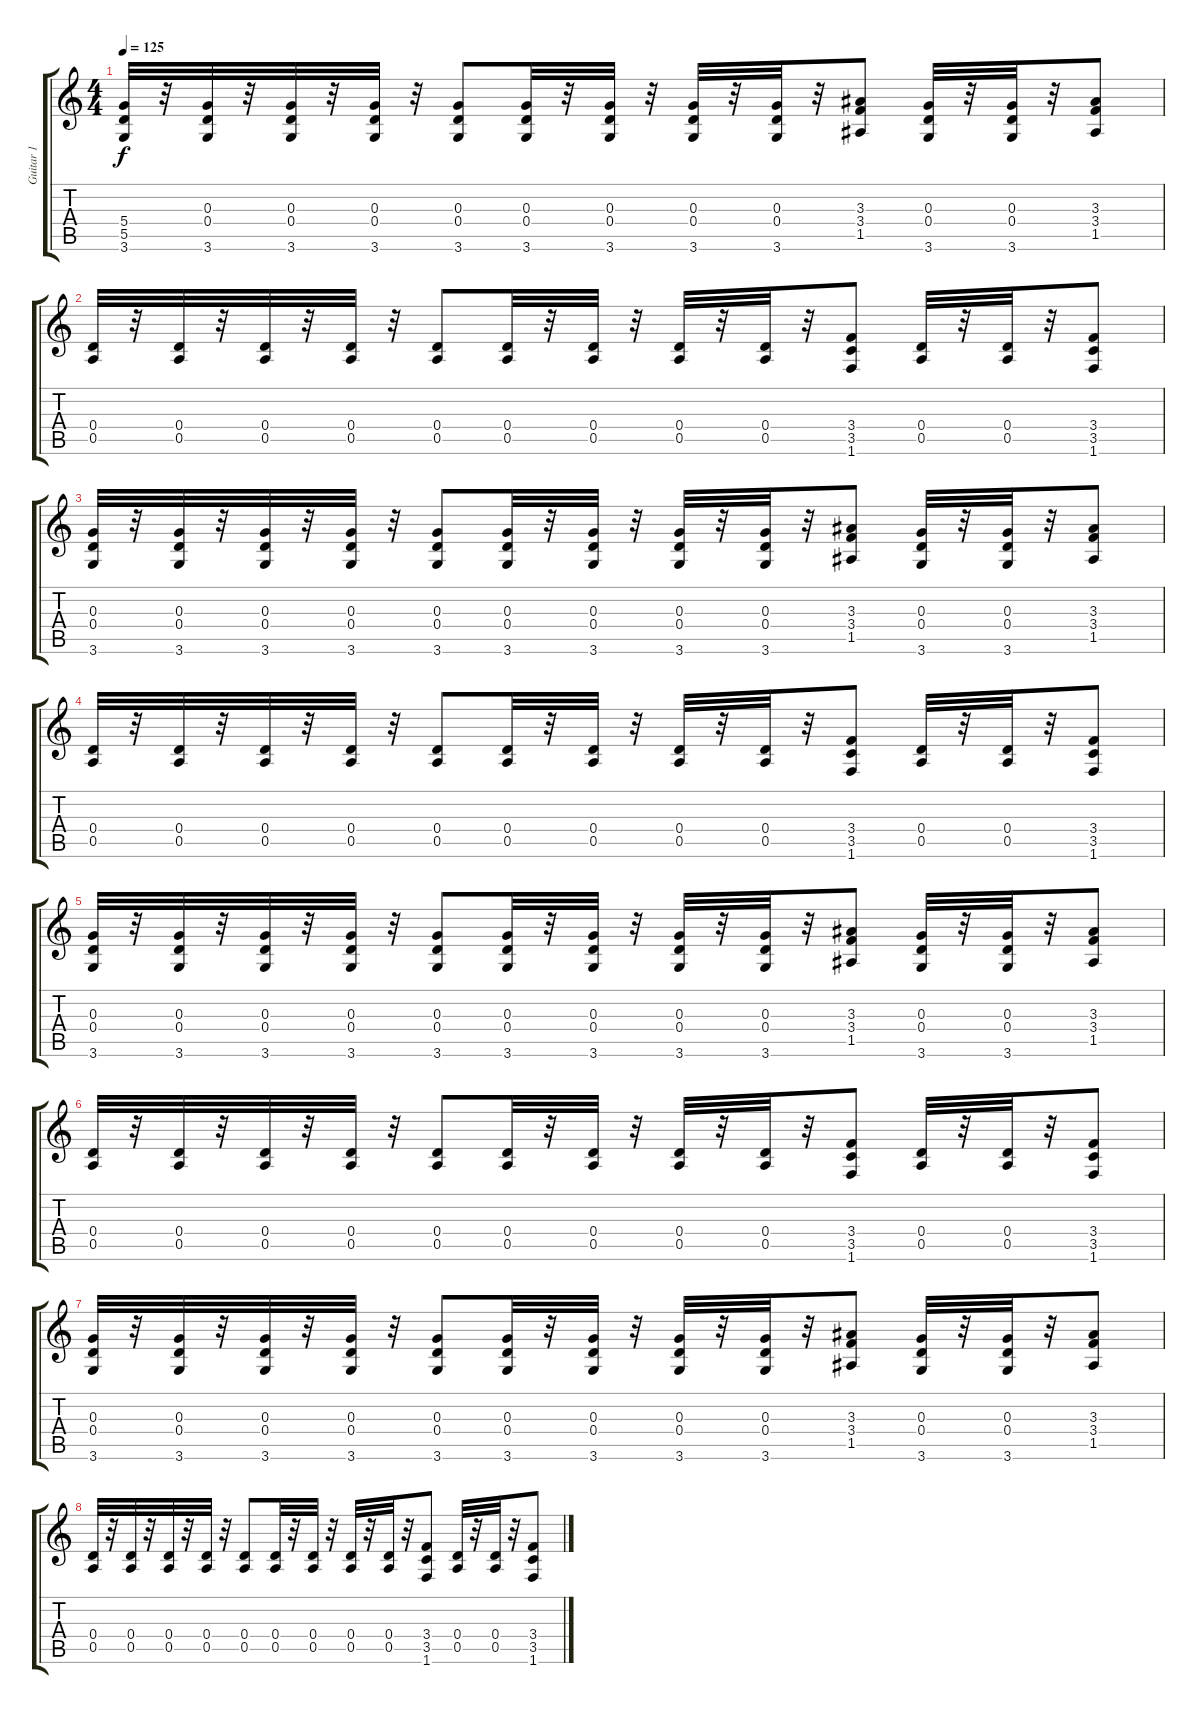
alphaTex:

\track ("Guitar 1" "Guitar 1") {instrument distortionguitar}
\staff {score tabs}
\tuning (E4 B3 G3 D3 A2 E2) {hide}
\ts (4 4)
\tempo 125
\clef g2
\ks c
(5.4 5.5 3.6).32{dy f instrument distortionguitar} r.32 (0.3 0.4 3.6).32 r.32 (0.3 0.4 3.6).32 r.32 (0.3 0.4 3.6).32 r.32 (0.3 0.4 3.6).8 (0.3 0.4 3.6).32 r.32 (0.3 0.4 3.6).32 r.32 (0.3 0.4 3.6).32 r.32 (0.3 0.4 3.6).32 r.32 (3.3 3.4 1.5).8 (0.3 0.4 3.6).32 r.32 (0.3 0.4 3.6).32 r.32 (3.3 3.4 1.5).8 |
(0.4 0.5).32 r.32 (0.4 0.5).32 r.32 (0.4 0.5).32 r.32 (0.4 0.5).32 r.32 (0.4 0.5).8 (0.4 0.5).32 r.32 (0.4 0.5).32 r.32 (0.4 0.5).32 r.32 (0.4 0.5).32 r.32 (3.4 3.5 1.6).8 (0.4 0.5).32 r.32 (0.4 0.5).32 r.32 (3.4 3.5 1.6).8 |
(0.3 0.4 3.6).32 r.32 (0.3 0.4 3.6).32 r.32 (0.3 0.4 3.6).32 r.32 (0.3 0.4 3.6).32 r.32 (0.3 0.4 3.6).8 (0.3 0.4 3.6).32 r.32 (0.3 0.4 3.6).32 r.32 (0.3 0.4 3.6).32 r.32 (0.3 0.4 3.6).32 r.32 (3.3 3.4 1.5).8 (0.3 0.4 3.6).32 r.32 (0.3 0.4 3.6).32 r.32 (3.3 3.4 1.5).8 |
(0.4 0.5).32 r.32 (0.4 0.5).32 r.32 (0.4 0.5).32 r.32 (0.4 0.5).32 r.32 (0.4 0.5).8 (0.4 0.5).32 r.32 (0.4 0.5).32 r.32 (0.4 0.5).32 r.32 (0.4 0.5).32 r.32 (3.4 3.5 1.6).8 (0.4 0.5).32 r.32 (0.4 0.5).32 r.32 (3.4 3.5 1.6).8 |
(0.3 0.4 3.6).32 r.32 (0.3 0.4 3.6).32 r.32 (0.3 0.4 3.6).32 r.32 (0.3 0.4 3.6).32 r.32 (0.3 0.4 3.6).8 (0.3 0.4 3.6).32 r.32 (0.3 0.4 3.6).32 r.32 (0.3 0.4 3.6).32 r.32 (0.3 0.4 3.6).32 r.32 (3.3 3.4 1.5).8 (0.3 0.4 3.6).32 r.32 (0.3 0.4 3.6).32 r.32 (3.3 3.4 1.5).8 |
(0.4 0.5).32 r.32 (0.4 0.5).32 r.32 (0.4 0.5).32 r.32 (0.4 0.5).32 r.32 (0.4 0.5).8 (0.4 0.5).32 r.32 (0.4 0.5).32 r.32 (0.4 0.5).32 r.32 (0.4 0.5).32 r.32 (3.4 3.5 1.6).8 (0.4 0.5).32 r.32 (0.4 0.5).32 r.32 (3.4 3.5 1.6).8 |
(0.3 0.4 3.6).32 r.32 (0.3 0.4 3.6).32 r.32 (0.3 0.4 3.6).32 r.32 (0.3 0.4 3.6).32 r.32 (0.3 0.4 3.6).8 (0.3 0.4 3.6).32 r.32 (0.3 0.4 3.6).32 r.32 (0.3 0.4 3.6).32 r.32 (0.3 0.4 3.6).32 r.32 (3.3 3.4 1.5).8 (0.3 0.4 3.6).32 r.32 (0.3 0.4 3.6).32 r.32 (3.3 3.4 1.5).8 |
(0.4 0.5).32 r.32 (0.4 0.5).32 r.32 (0.4 0.5).32 r.32 (0.4 0.5).32 r.32 (0.4 0.5).8 (0.4 0.5).32 r.32 (0.4 0.5).32 r.32 (0.4 0.5).32 r.32 (0.4 0.5).32 r.32 (3.4 3.5 1.6).8 (0.4 0.5).32 r.32 (0.4 0.5).32 r.32 (3.4 3.5 1.6).8
